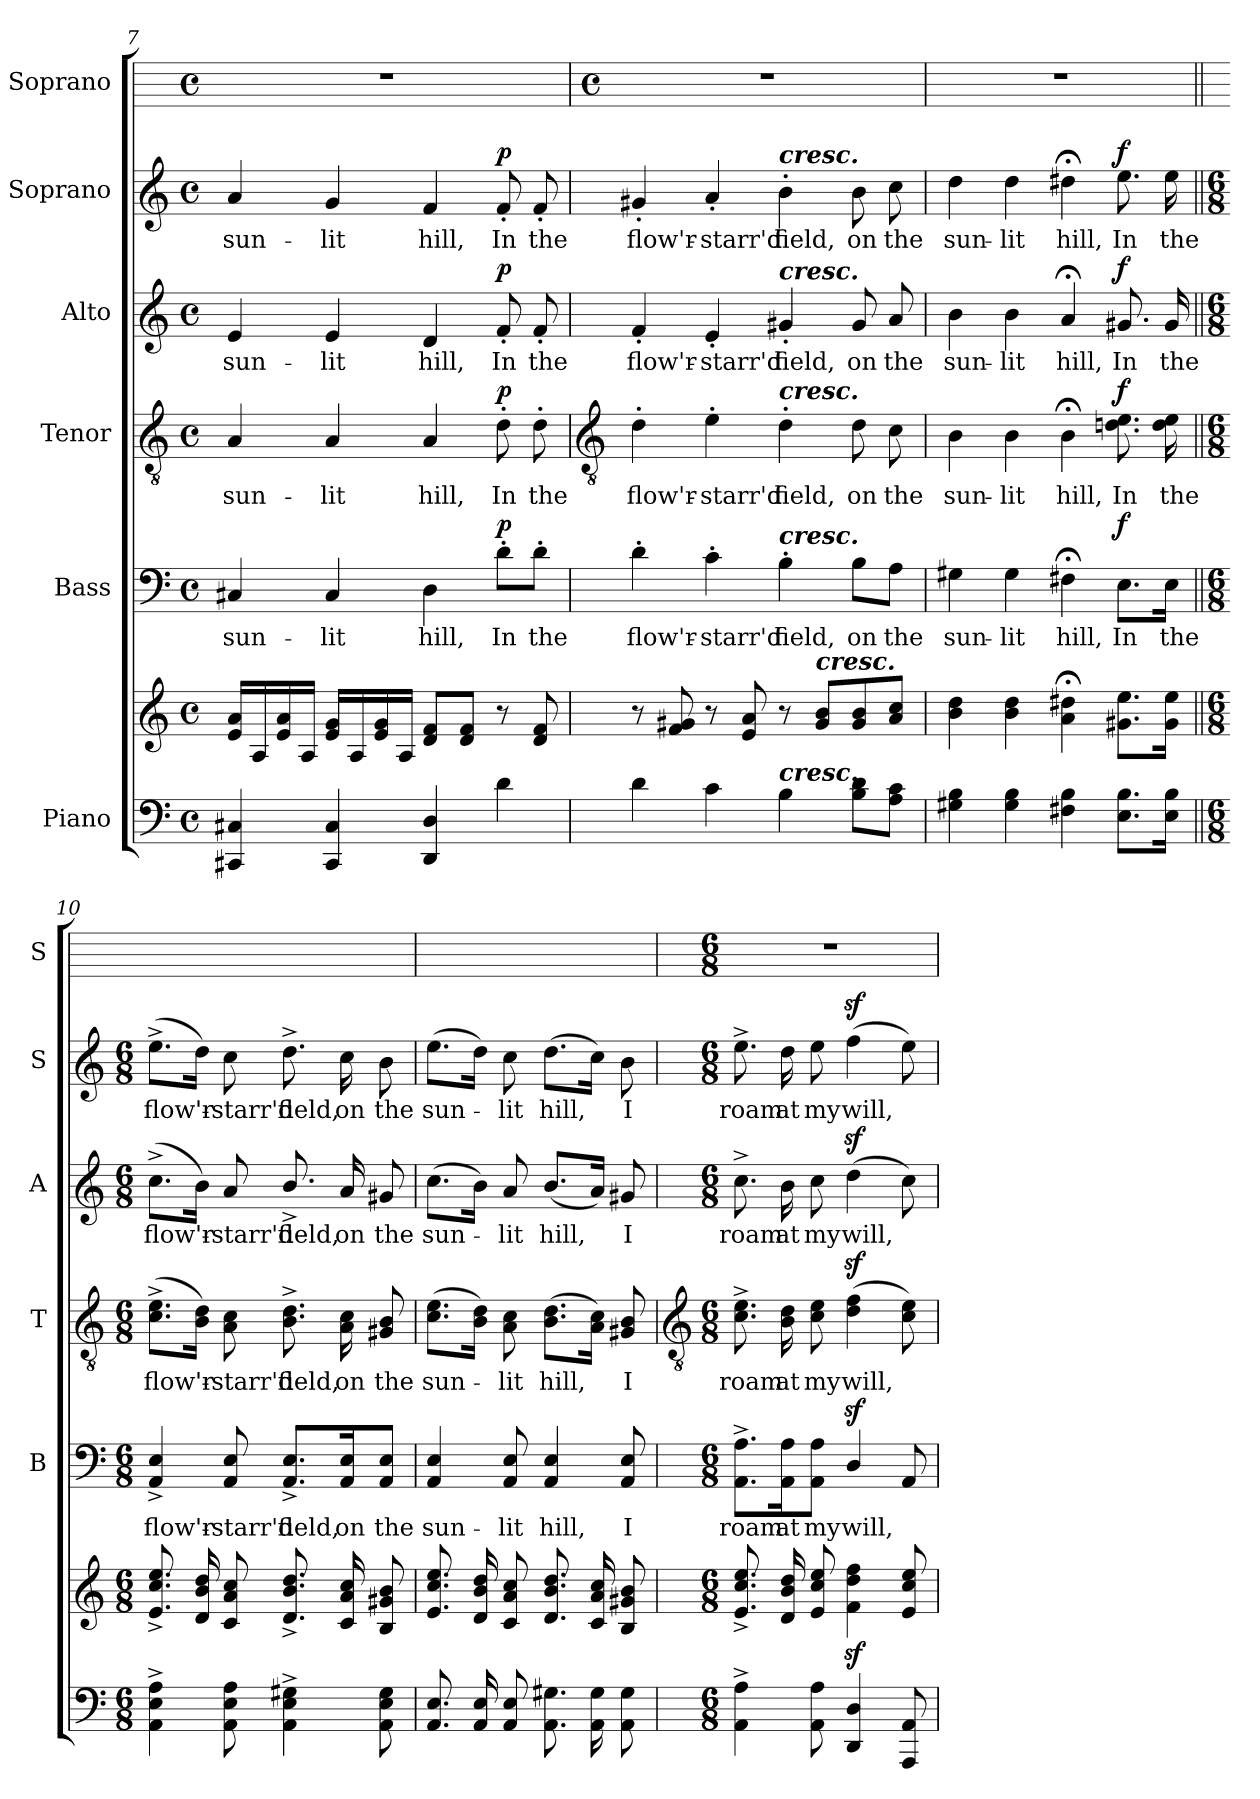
**kern	**kern	**kern	**text	**dynam	**kern	**text	**dynam	**kern	**text	**dynam	**kern	**text	**dynam	**kern
*part6	*part6	*part5	*part5	*part5	*part4	*part4	*part4	*part3	*part3	*part3	*part2	*part2	*part2	*part1
*staff7	*staff6	*staff5	*staff5	*staff5	*staff4	*staff4	*staff4	*staff3	*staff3	*staff3	*staff2	*staff2	*staff2	*staff1
*I"Piano	*	*I"Bass	*	*	*I"Tenor	*	*	*I"Alto	*	*	*I"Soprano	*	*	*I"Soprano
*	*	*I'B	*	*	*I'T	*	*	*I'A	*	*	*I'S	*	*	*I'S
*clefF4	*clefG2	*clefF4	*	*	*clefGv2	*	*	*clefG2	*	*	*clefG2	*	*	*
*k[]	*k[]	*k[]	*	*	*k[]	*	*	*k[]	*	*	*k[]	*	*	*
*C:	*C:	*C:	*	*	*C:	*	*	*C:	*	*	*C:	*	*	*
*M4/4	*M4/4	*M4/4	*	*	*M4/4	*	*	*M4/4	*	*	*M4/4	*	*	*M4/4
*met(c)	*met(c)	*met(c)	*	*	*met(c)	*	*	*met(c)	*	*	*met(c)	*	*	*met(c)
=7	=7	=7	=7	=7	=7	=7	=7	=7	=7	=7	=7	=7	=7	=7
!	!	!	!LO:LY:b	!	!	!LO:LY:b	!	!	!LO:LY:b	!	!	!LO:LY:b	!	!
4CC#X 4C#X	16e 16aLL	4C#X	sun-	.	4A	sun-	.	4e	sun-	.	4a	sun-	.	1r
.	16A	.	.	.	.	.	.	.	.	.	.	.	.	.
.	16e 16a	.	.	.	.	.	.	.	.	.	.	.	.	.
.	16AJJ	.	.	.	.	.	.	.	.	.	.	.	.	.
!	!	!	!LO:LY:b	!	!	!LO:LY:b	!	!	!LO:LY:b	!	!	!LO:LY:b	!	!
4CC# 4C#	16e 16gLL	4C#	-lit	.	4A	-lit	.	4e	-lit	.	4g	-lit	.	.
.	16A	.	.	.	.	.	.	.	.	.	.	.	.	.
.	16e 16g	.	.	.	.	.	.	.	.	.	.	.	.	.
.	16AJJ	.	.	.	.	.	.	.	.	.	.	.	.	.
!	!	!	!LO:LY:b	!	!	!LO:LY:b	!	!	!LO:LY:b	!	!	!LO:LY:b	!	!
4DD 4D	8d 8fL	4D	hill,	.	4A	hill,	.	4d	hill,	.	4f	hill,	.	.
.	8d 8fJ	.	.	.	.	.	.	.	.	.	.	.	.	.
!	!	!	!LO:LY:b	!LO:DY:b	!	!LO:LY:b	!LO:DY:b	!	!LO:LY:b	!LO:DY:b	!	!LO:LY:b	!LO:DY:b	!
4d	8r	8d'\L	In	p	8d'	In	p	8f'	In	p	8f'	In	p	.
!	!	!	!LO:LY:b	!	!	!LO:LY:b	!	!	!LO:LY:b	!	!	!LO:LY:b	!	!
.	8d 8f	8d'\J	the	.	8d'	the	.	8f'	the	.	8f'	the	.	.
!!LO:LB:g=z
=8	=8	=8	=8	=8	=8	=8	=8	=8	=8	=8	=8	=8	=8	=8
*	*	*	*	*	*clefGv2	*	*	*	*	*	*	*	*	*
*	*	*	*	*	*	*	*	*	*	*	*	*	*	*M4/4
*	*	*	*	*	*	*	*	*	*	*	*	*	*	*met(c)
!	!	!	!LO:LY:b	!	!	!LO:LY:b	!	!	!LO:LY:b	!	!	!LO:LY:b	!	!
4d	8r	4d'	flow'r-	.	4d'	flow'r-	.	4f'	flow'r-	.	4g#X'	flow'r-	.	1r
.	8f 8g#X	.	.	.	.	.	.	.	.	.	.	.	.	.
!	!	!	!LO:LY:b	!	!	!LO:LY:b	!	!	!LO:LY:b	!	!	!LO:LY:b	!	!
4c	8r	4c'	-starr'd	.	4e'	-starr'd	.	4e'	-starr'd	.	4a'	-starr'd	.	.
.	8e 8a	.	.	.	.	.	.	.	.	.	.	.	.	.
!	!	!	!	!	!	!	!	!	!	!	!LO:TX:a:Bi:t=cresc.	!	!	!
!	!	!	!	!	!	!	!	!LO:TX:a:Bi:t=cresc.	!	!	!	!	!	!
!	!	!	!	!	!LO:TX:a:Bi:t=cresc.	!	!	!	!	!	!	!	!	!
!	!	!LO:TX:a:Bi:t=cresc.	!	!	!	!	!	!	!	!	!	!	!	!
!LO:TX:a:Bi:t=cresc.	!	!	!	!	!	!	!	!	!	!	!	!	!	!
!	!	!	!LO:LY:b	!	!	!LO:LY:b	!	!	!LO:LY:b	!	!	!LO:LY:b	!	!
4B	8r	4B'	field,	.	4d'	field,	.	4g#X'	field,	.	4b'	field,	.	.
!	!LO:TX:a:Bi:t=cresc.	!	!	!	!	!	!	!	!	!	!	!	!	!
.	8g# 8bL	.	.	.	.	.	.	.	.	.	.	.	.	.
!	!	!	!LO:LY:b	!	!	!LO:LY:b	!	!	!LO:LY:b	!	!	!LO:LY:b	!	!
8B 8dL	8g# 8b	8B\L	on	.	8d	on	.	8g#	on	.	8b	on	.	.
!	!	!	!LO:LY:b	!	!	!LO:LY:b	!	!	!LO:LY:b	!	!	!LO:LY:b	!	!
8A 8cJ	8a 8ccJ	8A\J	the	.	8c	the	.	8a	the	.	8cc	the	.	.
=9	=9	=9	=9	=9	=9	=9	=9	=9	=9	=9	=9	=9	=9	=9
!	!	!	!LO:LY:b	!	!	!LO:LY:b	!	!	!LO:LY:b	!	!	!LO:LY:b	!	!
4G#X 4B	4b 4dd	4G#X	sun-	.	4B	sun-	.	4b	sun-	.	4dd	sun-	.	1r
!	!	!	!LO:LY:b	!	!	!LO:LY:b	!	!	!LO:LY:b	!	!	!LO:LY:b	!	!
4G# 4B	4b 4dd	4G#	-lit	.	4B	-lit	.	4b	-lit	.	4dd	-lit	.	.
!	!	!	!LO:LY:b	!	!	!LO:LY:b	!	!	!LO:LY:b	!	!	!LO:LY:b	!	!
4F#X 4B	4a;< 4dd#X;<	4F#X;<	hill,	.	4B;<	hill,	.	4a;<	hill,	.	4dd#X;<	hill,	.	.
!	!	!	!LO:LY:b	!LO:DY:b	!	!LO:LY:b	!LO:DY:b	!	!LO:LY:b	!LO:DY:b	!	!LO:LY:b	!LO:DY:b	!
8.E 8.BL	8.g#X 8.eeL	8.E\L	In	f	8.dn 8.e	In	f	8.g#X	In	f	8.ee	In	f	.
!	!	!	!LO:LY:b	!	!	!LO:LY:b	!	!	!LO:LY:b	!	!	!LO:LY:b	!	!
16E 16BJ	16g# 16eeJ	16E\Jk	the	.	16d 16e	the	.	16g#	the	.	16ee	the	.	.
=10||	=10||	=10||	=10||	=10||	=10||	=10||	=10||	=10||	=10||	=10||	=10||	=10||	=10||	=10||
*M6/8	*M6/8	*M6/8	*	*	*M6/8	*	*	*M6/8	*	*	*M6/8	*	*	*
*	*MM88	*	*	*	*	*	*	*	*	*	*	*	*	*
!	!	!	!LO:LY:b	!	!	!LO:LY:b	!	!	!LO:LY:b	!	!	!LO:LY:b	!	!
4AA^ 4E^ 4A^	8.e^ 8.cc^ 8.ee^L	4AA^ 4E^	flow'r-	.	(>8.c^ 8.e^L	flow'r-	.	(>8.cc^L	flow'r-	.	(>8.ee^L	flow'r-	.	2.r
.	16d 16b 16ddL	.	.	.	16B 16dJ)	.	.	16bJ)	.	.	16ddJ)	.	.	.
!	!	!	!LO:LY:b	!	!	!LO:LY:b	!	!	!LO:LY:b	!	!	!LO:LY:b	!	!
8AA 8E 8A	8c 8a 8ccJ	8AA 8E	-starr'd	.	8A 8c	starr'd	.	8a	starr'd	.	8cc	starr'd	.	.
!	!	!	!LO:LY:b	!	!	!LO:LY:b	!	!	!LO:LY:b	!	!	!LO:LY:b	!	!
4AA^ 4E^ 4G#X^	8.d^ 8.b^ 8.dd^L	8.AA^/ 8.E^/L	field,	.	8.B^ 8.d^	field,	.	8.b^/	field,	.	8.dd^	field,	.	.
!	!	!	!LO:LY:b	!	!	!LO:LY:b	!	!	!LO:LY:b	!	!	!LO:LY:b	!	!
.	16c 16a 16ccL	16AA/ 16E/K	on	.	16A 16c	on	.	16a	on	.	16cc	on	.	.
!	!	!	!LO:LY:b	!	!	!LO:LY:b	!	!	!LO:LY:b	!	!	!LO:LY:b	!	!
8AA 8E 8G#	8B 8g#X 8bJ	8AA/ 8E/J	the	.	8G#X 8B	the	.	8g#X	the	.	8b	the	.	.
=11	=11	=11	=11	=11	=11	=11	=11	=11	=11	=11	=11	=11	=11	=11
!	!	!	!LO:LY:b	!	!	!LO:LY:b	!	!	!LO:LY:b	!	!	!LO:LY:b	!	!
8.AA 8.EL	8.e 8.cc 8.eeL	4AA 4E	sun-	.	(>8.c 8.eL	sun-	.	(>8.ccL	sun-	.	(>8.eeL	sun-	.	2.r
16AA 16EL	16d 16b 16ddL	.	.	.	16B 16dJ)	.	.	16bJ)	.	.	16ddJ)	.	.	.
!	!	!	!LO:LY:b	!	!	!LO:LY:b	!	!	!LO:LY:b	!	!	!LO:LY:b	!	!
8AA 8EJ	8c 8a 8ccJ	8AA 8E	-lit	.	8A 8c	lit	.	8a	lit	.	8cc	lit	.	.
!	!	!	!LO:LY:b	!	!	!LO:LY:b	!	!	!LO:LY:b	!	!	!LO:LY:b	!	!
8.AA 8.G#XL	8.d 8.b 8.ddL	4AA 4E	hill,	.	(>8.B 8.dL	hill,	.	(<8.bL	hill,	.	(>8.ddL	hill,	.	.
16AA 16G#L	16c 16a 16ccL	.	.	.	16A 16cJ)	.	.	16aJ)	.	.	16ccJ)	.	.	.
!	!	!	!LO:LY:b	!	!	!LO:LY:b	!	!	!LO:LY:b	!	!	!LO:LY:b	!	!
8AA 8G#J	8B 8g#X 8bJ	8AA 8E	I	.	8G#X 8B	I	.	8g#X	I	.	8b	I	.	.
!!LO:LB:g=z
=12	=12	=12	=12	=12	=12	=12	=12	=12	=12	=12	=12	=12	=12	=12
*	*	*	*	*	*clefGv2	*	*	*	*	*	*	*	*	*
*M6/8	*M6/8	*M6/8	*	*	*M6/8	*	*	*M6/8	*	*	*M6/8	*	*	*M6/8
!	!	!	!LO:LY:b	!	!	!LO:LY:b	!	!	!LO:LY:b	!	!	!LO:LY:b	!	!
4AA^ 4A^	8.e^ 8.cc^ 8.ee^L	8.AA^\ 8.A^\L	roam	.	8.c^ 8.e^	roam	.	8.cc^	roam	.	8.ee^	roam	.	2.r
!	!	!	!LO:LY:b	!	!	!LO:LY:b	!	!	!LO:LY:b	!	!	!LO:LY:b	!	!
.	16d 16b 16ddL	16AA\ 16A\K	at	.	16B 16d	at	.	16b	at	.	16dd	at	.	.
!	!	!	!LO:LY:b	!	!	!LO:LY:b	!	!	!LO:LY:b	!	!	!LO:LY:b	!	!
8AA 8A	8e 8cc 8eeJ	8AA\ 8A\J	my	.	8c 8e	my	.	8cc	my	.	8ee	my	.	.
!	!	!	!LO:LY:b	!	!	!LO:LY:b	!	!	!LO:LY:b	!	!	!LO:LY:b	!	!
4DD/ 4D/	4fz< 4ddz< 4ffz<	4Dz</	will,	.	(>4dz< 4fz<	will,	.	(>4ddz<	will,	.	(>4ffz<	will,	.	.
8AAA 8AA	8e 8cc 8ee	8AA	.	.	8c 8e)	.	.	8cc)	.	.	8ee)	.	.	.
=	=	=	=	=	=	=	=	=	=	=	=	=	=	=
*-	*-	*-	*-	*-	*-	*-	*-	*-	*-	*-	*-	*-	*-	*-
